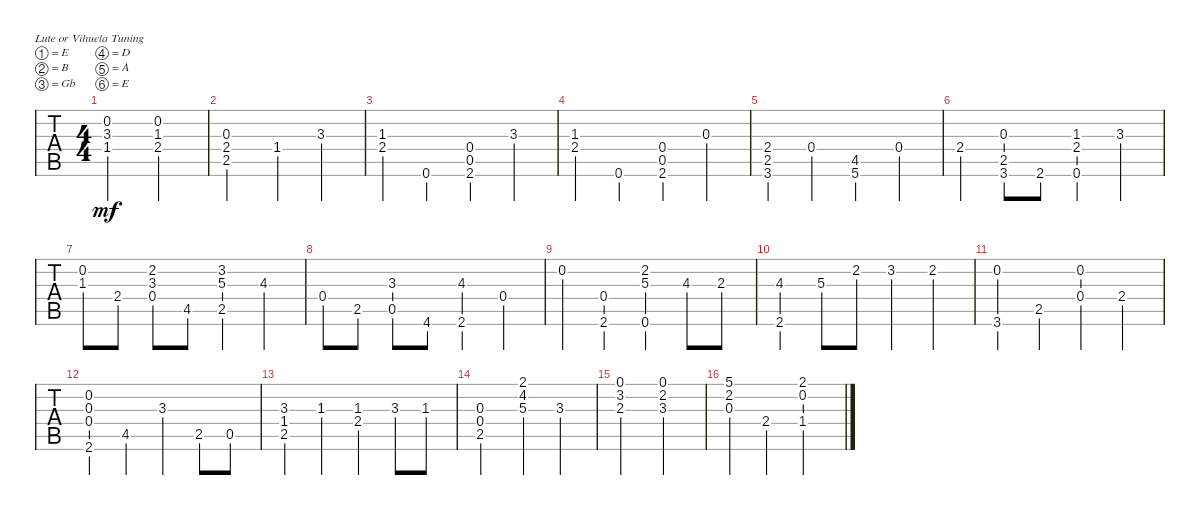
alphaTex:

\defaultSystemsLayout 4
\bracketExtendMode groupsimilarinstruments
\singleTrackTrackNamePolicy hidden
\multiTrackTrackNamePolicy hidden
\firstSystemTrackNameOrientation horizontal
\otherSystemsTrackNameOrientation horizontal
\track ("Nylon Guitar" "N-Gt") {instrument acousticguitarnylon}
\staff {tabs}
\tuning (E4 B3 Gb3 D3 A2 E2)
\ts (4 4)
\tempo (120 hide)
\clef g2
\ks c
(1.4 3.3 0.2).2{dy mf} (0.2 1.3 2.4).2 |
(2.4 2.5 0.3).2 1.4.4 3.3.4 |
(1.3 2.4).4 0.6.4 (2.6 0.5 0.4).4 3.3.4 |
(1.3 2.4).4 0.6.4 (2.6 0.5 0.4).4 0.3.4 |
(2.4 2.5 3.6).4 0.4.4 (4.5 5.6).4 0.4.4 |
2.4.4 (0.3 2.5 3.6).8 2.6.8 (0.6 1.3 2.4).4 3.3.4 |
(0.2 1.3).8 2.4.8 (2.2 3.3 0.4).8 4.5.8 (2.5 5.3 3.2).4 4.3.4 |
0.4.8 2.5.8 (0.5 3.3).8 4.6.8 (4.3 2.6).4 0.4.4 |
0.2.4 (0.4 2.6).4 (0.6 2.2 5.3).4 4.3.8 2.3.8 |
(4.3 2.6).4 5.3.8 2.2.8 3.2.4 2.2.4 |
(0.2 3.6).4 2.5.4 (0.4 0.2).4 2.4.4 |
(0.2 0.3 0.4 2.6).4 4.5.4 3.3.4 2.5.8 0.5.8 |
(3.3 1.4 2.5).4 1.3.4 (1.3 2.4).4 3.3.8 1.3.8 |
(2.5 0.4 0.3).2 (2.1 4.2 5.3).4 3.3.4 |
(0.1 3.2 2.3).2 (3.3 2.2 0.1).2 |
(5.1 2.2 0.3).4 2.4.4 (1.4 0.2 2.1).2
